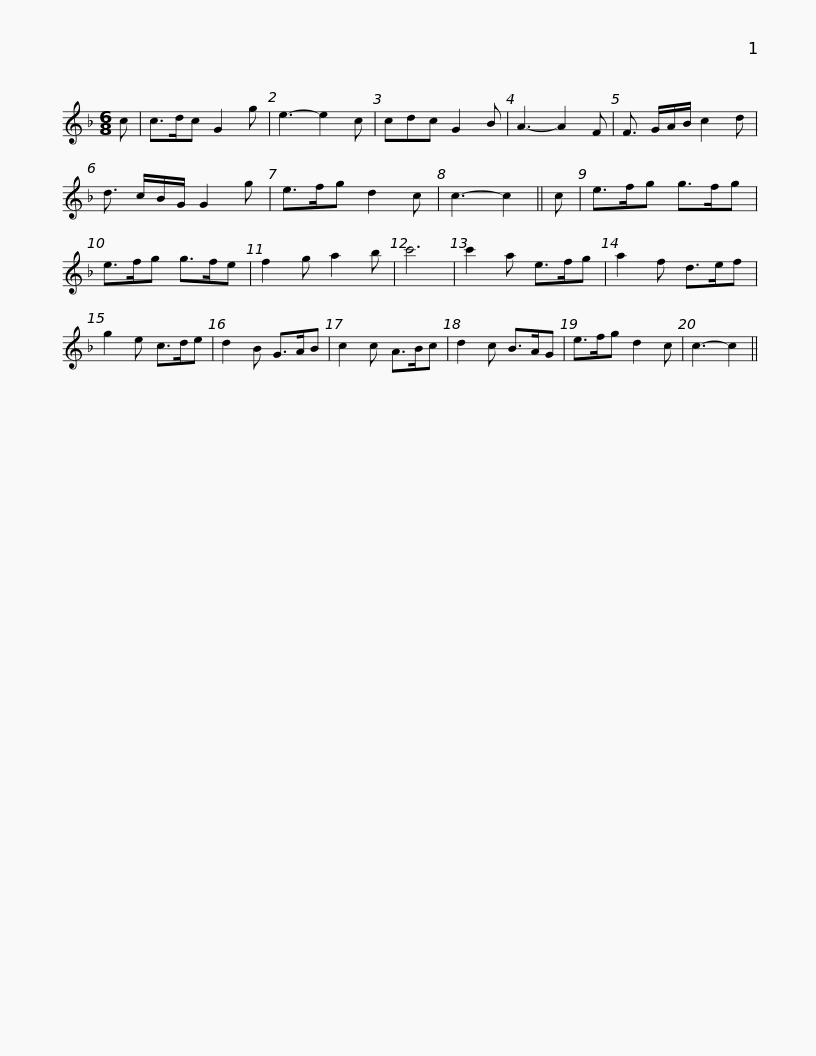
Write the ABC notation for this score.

X:1
L:1/8
M:6/8
I:linebreak $
K:F
V:1 treble
V:1
 c | c>dc G2 g | e3- e2 c | cdc G2 B | A3- A2 F | %5
 F3/2 G/A/B/ c2 d | d3/2 c/B/G/ G2 g | e>fg d2 c | c3- c2 || c |$ %10
 e>fg g>fg | e>fg g>fe | f2 g a2 b | c'6 | c'2 a e>fg | %15
 a2 f d>ef | g2 e c>de | d2 B G>AB |$ c2 c A>Bc | d2 c B>AG | %20
 e>fg d2 c | c3- c2 || %22
